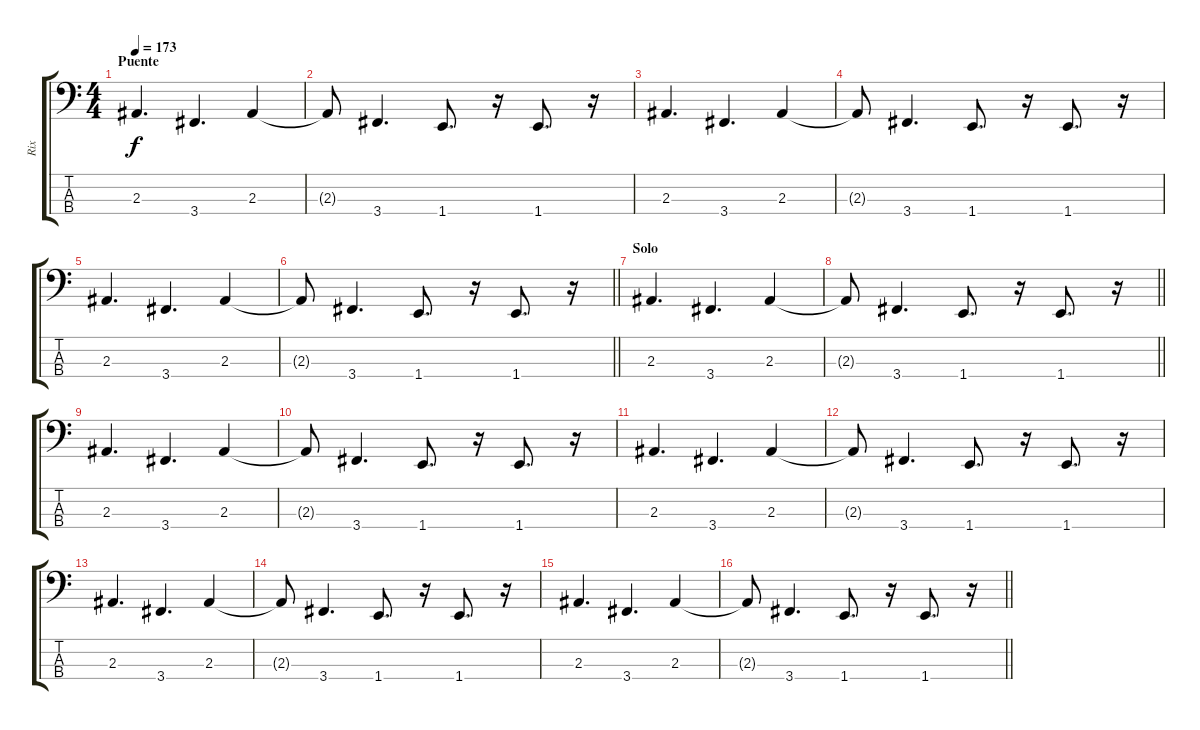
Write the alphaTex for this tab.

\track ("Rix" "Rix") {instrument electricbasspick}
\staff {score tabs}
\tuning (Gb2 Db2 Ab1 Eb1) {hide}
\ts (4 4)
\section ("" "Puente")
\tempo 173
\clef f4
\ks c
2.3.4{d dy f} 3.4.4{d} 2.3.4 |
2.3{t}.8 3.4.4{d} 1.4.8{d} r.16 1.4.8{d} r.16 |
2.3.4{d} 3.4.4{d} 2.3.4 |
2.3{t}.8 3.4.4{d} 1.4.8{d} r.16 1.4.8{d} r.16 |
2.3.4{d} 3.4.4{d} 2.3.4 |
\barLineRight lightlight
2.3{t}.8 3.4.4{d} 1.4.8{d} r.16 1.4.8{d} r.16 |
\section ("" "Solo")
2.3.4{d} 3.4.4{d} 2.3.4 |
\barLineRight lightlight
2.3{t}.8 3.4.4{d} 1.4.8{d} r.16 1.4.8{d} r.16 |
2.3.4{d} 3.4.4{d} 2.3.4 |
2.3{t}.8 3.4.4{d} 1.4.8{d} r.16 1.4.8{d} r.16 |
2.3.4{d} 3.4.4{d} 2.3.4 |
2.3{t}.8 3.4.4{d} 1.4.8{d} r.16 1.4.8{d} r.16 |
2.3.4{d} 3.4.4{d} 2.3.4 |
2.3{t}.8 3.4.4{d} 1.4.8{d} r.16 1.4.8{d} r.16 |
2.3.4{d} 3.4.4{d} 2.3.4 |
\barLineRight lightlight
2.3{t}.8 3.4.4{d} 1.4.8{d} r.16 1.4.8{d} r.16
